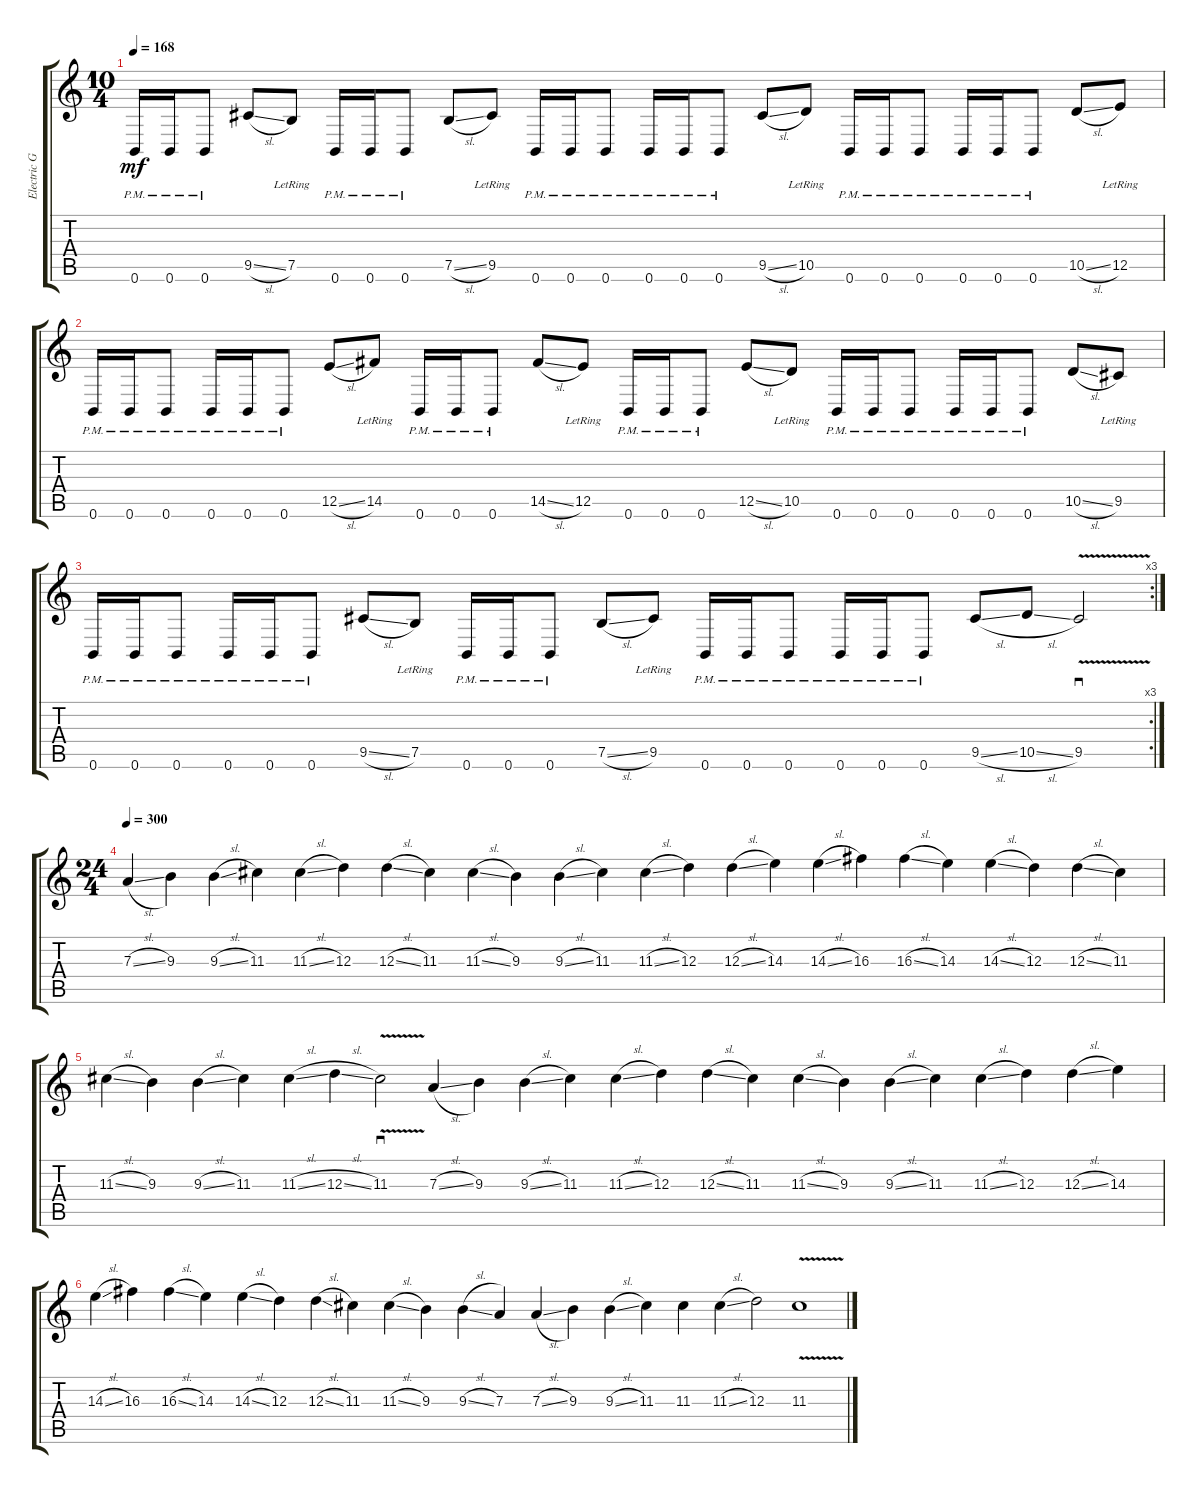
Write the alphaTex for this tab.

\track ("Electric Guitar 1" "Electric G") {instrument distortionguitar}
\staff {score tabs}
\tuning (B3 Gb3 D3 A2 E2 B1) {hide}
\ts (10 4)
\tempo 168
\clef g2
\ks c
0.6{pm}.16{dy mf} 0.6{pm}.16 0.6{pm}.8 9.5{sl}.8 7.5{lr}.8 0.6{pm}.16 0.6{pm}.16 0.6{pm}.8 7.5{sl}.8 9.5{lr}.8 0.6{pm}.16 0.6{pm}.16 0.6{pm}.8 0.6{pm}.16 0.6{pm}.16 0.6{pm}.8 9.5{sl}.8 10.5{lr}.8 0.6{pm}.16 0.6{pm}.16 0.6{pm}.8 0.6{pm}.16 0.6{pm}.16 0.6{pm}.8 10.5{sl}.8 12.5{lr}.8 |
0.6{pm}.16 0.6{pm}.16 0.6{pm}.8 0.6{pm}.16 0.6{pm}.16 0.6{pm}.8 12.5{sl}.8 14.5{lr}.8 0.6{pm}.16 0.6{pm}.16 0.6{pm}.8 14.5{sl}.8 12.5{lr}.8 0.6{pm}.16 0.6{pm}.16 0.6{pm}.8 12.5{sl}.8 10.5{lr}.8 0.6{pm}.16 0.6{pm}.16 0.6{pm}.8 0.6{pm}.16 0.6{pm}.16 0.6{pm}.8 10.5{sl}.8 9.5{lr}.8 |
\rc 3
0.6{pm}.16 0.6{pm}.16 0.6{pm}.8 0.6{pm}.16 0.6{pm}.16 0.6{pm}.8 9.5{sl}.8 7.5{lr}.8 0.6{pm}.16 0.6{pm}.16 0.6{pm}.8 7.5{sl}.8 9.5{lr}.8 0.6{pm}.16 0.6{pm}.16 0.6{pm}.8 0.6{pm}.16 0.6{pm}.16 0.6{pm}.8 9.5{sl}.8 10.5{sl}.8 9.5{v}.2{sd} |
\ts (24 4)
\tempo 300
7.3{sl}.4 9.3.4 9.3{sl}.4 11.3.4 11.3{sl}.4 12.3.4 12.3{sl}.4 11.3.4 11.3{sl}.4 9.3.4 9.3{sl}.4 11.3.4 11.3{sl}.4 12.3.4 12.3{sl}.4 14.3.4 14.3{sl}.4 16.3.4 16.3{sl}.4 14.3.4 14.3{sl}.4 12.3.4 12.3{sl}.4 11.3.4 |
11.3{sl}.4 9.3.4 9.3{sl}.4 11.3.4 11.3{sl}.4 12.3{sl}.4 11.3{v}.2{sd} 7.3{sl}.4 9.3.4 9.3{sl}.4 11.3.4 11.3{sl}.4 12.3.4 12.3{sl}.4 11.3.4 11.3{sl}.4 9.3.4 9.3{sl}.4 11.3.4 11.3{sl}.4 12.3.4 12.3{sl}.4 14.3.4 |
14.3{sl}.4 16.3.4 16.3{sl}.4 14.3.4 14.3{sl}.4 12.3.4 12.3{sl}.4 11.3.4 11.3{sl}.4 9.3.4 9.3{sl}.4 7.3.4 7.3{sl}.4 9.3.4 9.3{sl}.4 11.3.4 11.3.4 11.3{sl}.4 12.3.2 11.3{v}.1
